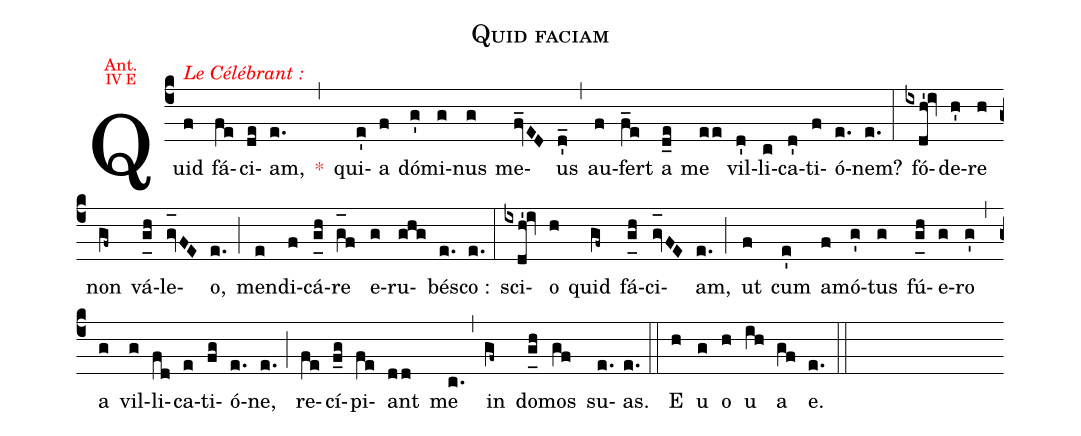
name:Quid faciam;
office-part:Antiphona;
annotation: {\color{red}\footnotesize Ant.};
annotation: {\color{red}\scriptsize IV E};
%%
(c4) Quid<alt>{\textcolor{red}{Le Célébrant :}}</alt>(f) fá(fe)ci(de)am,(e.) <c>*</c>(,) qui(e')a(f) dó(g')mi(g)nus(g) me(fv_ED)us(d'_) (,) au(f)fert(f_e) a(d_e) me(ee) vil(d')li(c)ca(d')ti(f)ó(e.)nem?(e.) (:) fó(ixdh'!iv)de(h')re(h) non(gf~) vá(g_[uh:l]h)le(gv_[oh:h]FE)o,(e.) (;) men(e)di(f)cá(g_[uh:l]h)re(g_[oh:h]f) e(g)ru(ghg)bé(e.)sco :(e.) (:) sci(ixdh'!iv)o(h) quid(gf~) fá(g_[uh:l]h)ci(gv_[oh:h]FE)am,(e.) (;) ut(f) cum(e') a(f)mó(g')tus(g) fú(g_[uh:l]h)e(g)ro(g') (,) a(g) vil(g)li(fd)ca(e)ti(fg)ó(e.)ne,(e.) (;) re(fe)cí(f_g)pi(fe)ant(dd) me(c.) (,) in(gf~) do(g_[uh:l]h)mos(gf) su(e.)as.(e.) (::) <eu>E(h) u(g) o(h) u(ih) a(gf) e.</eu>(e.) (::)
